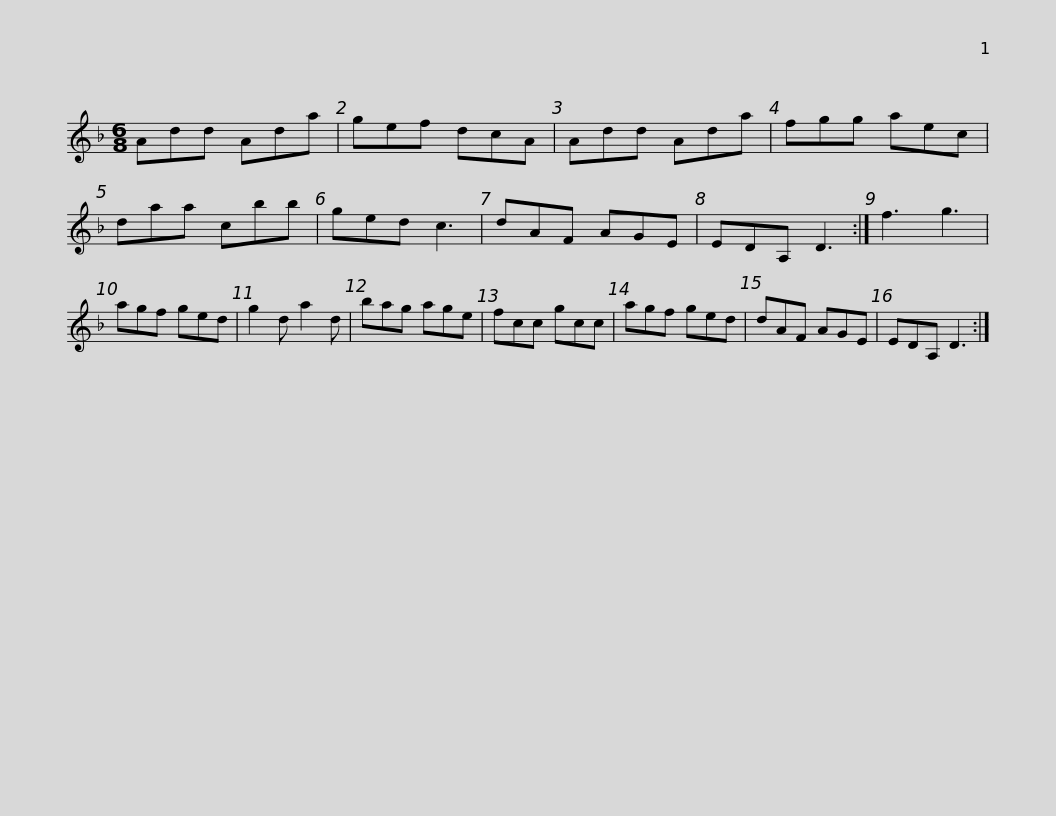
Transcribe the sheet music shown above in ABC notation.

X:1
L:1/8
M:6/8
I:linebreak $
K:Dmin
V:1 treble
V:1
 Add Ada | gef dcA | Add Ada | fgg aec | daa cbb | %5
 ged c3 | dAF AGE |$ EDA, D3 :| f3 g3 | agf ged | %10
 g2 d a2 d | bag age | fcc gcc | agf ged | dAF AGE |$ %15
 EDA, D3 :| %16
